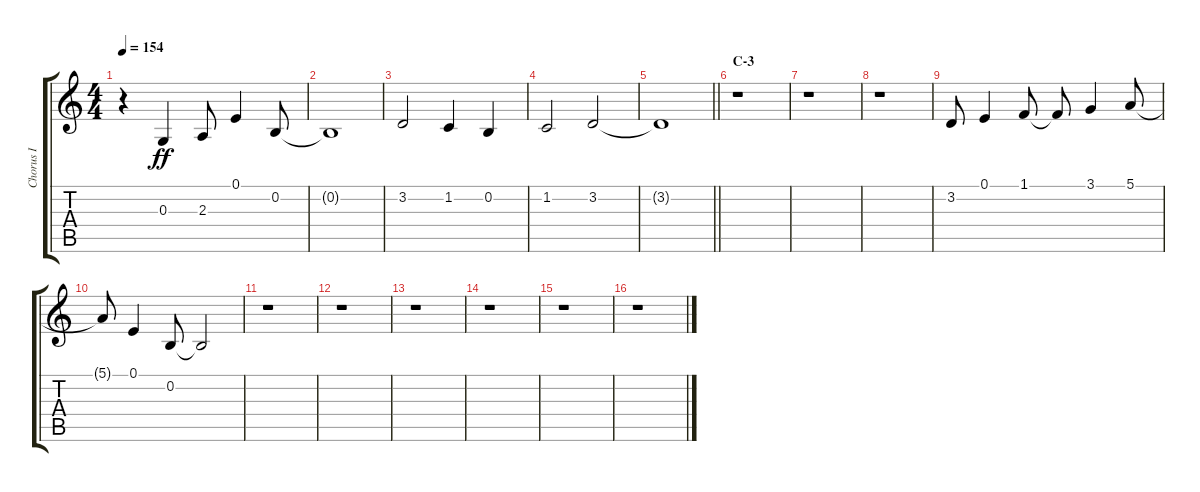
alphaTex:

\track ("Chorus I" "Chorus I") {instrument voiceoohs}
\staff {score tabs}
\tuning (E4 B3 G3 D3 A2 E2) {hide}
\ts (4 4)
\tempo 154
\clef g2
\ks c
r.4{dy fff} 0.3.4{dy ff} 2.3.8 0.1.4 0.2.8 |
0.2{t}.1 |
3.2.2 1.2.4 0.2.4 |
1.2.2 3.2.2 |
\barLineRight lightlight
3.2{t}.1 |
\section ("" "C-3")
r.1 |
r.1 |
r.1 |
3.2.8 0.1.4 1.1.8 1.1{t}.8 3.1.4 5.1.8 |
5.1{t}.8 0.1.4 0.2.8 0.2{t}.2 |
r.1 |
r.1 |
r.1 |
r.1 |
r.1 |
r.1
